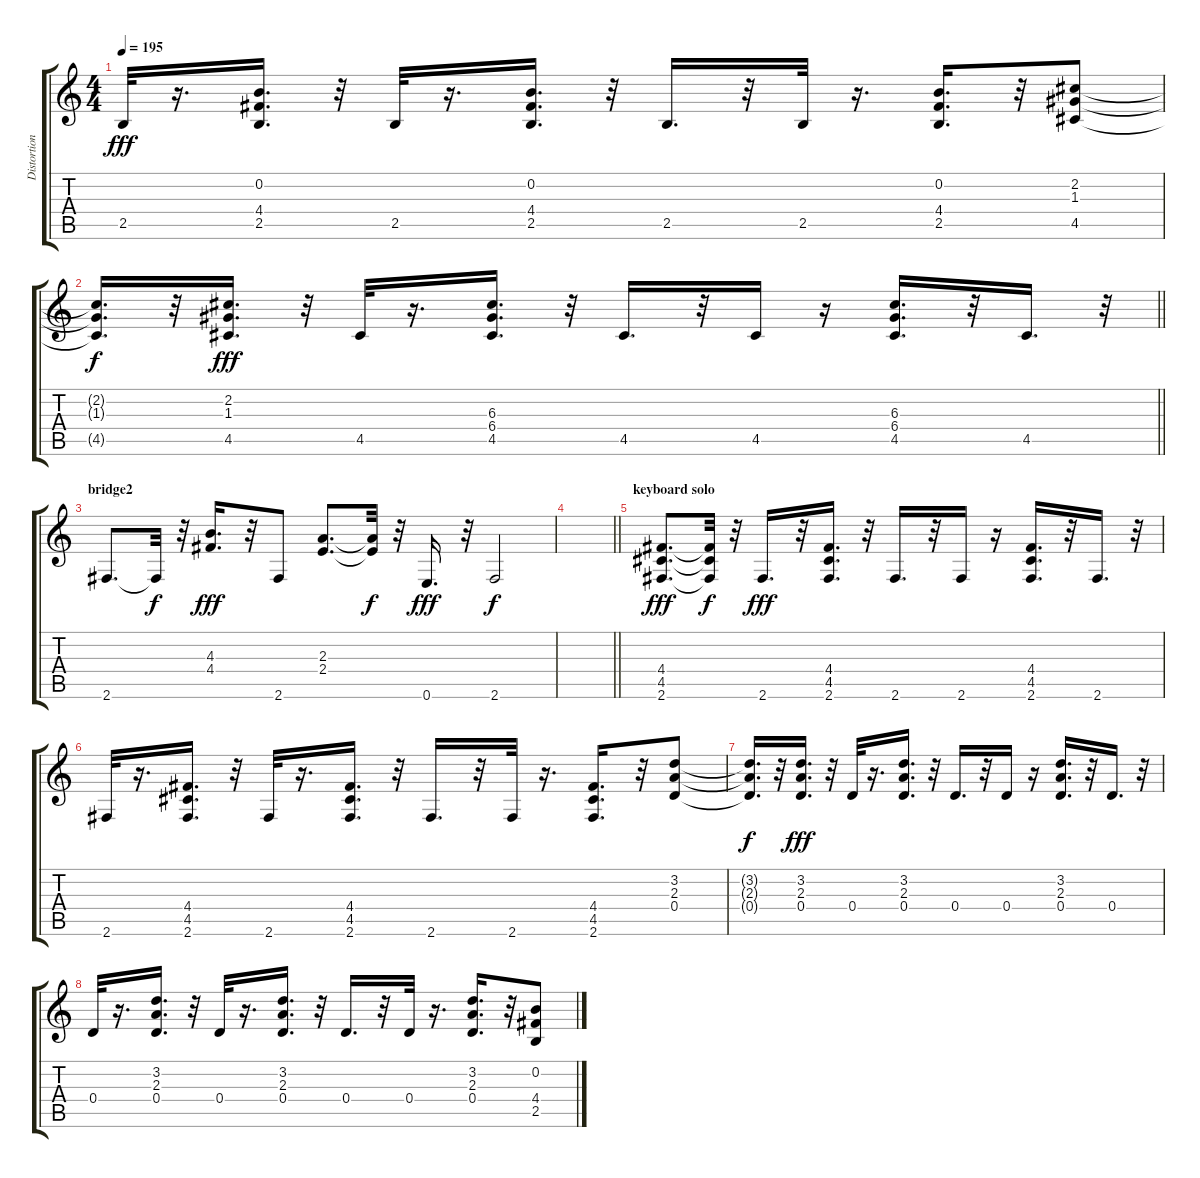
\track ("Distortion" "Distortion") {instrument distortionguitar}
\staff {score tabs}
\tuning (E4 B3 G3 D3 A2 E2) {hide}
\ts (4 4)
\tempo 195
\clef g2
\ks c
2.5.32{dy fff} r.16{d} (0.2 4.4 2.5).16{d} r.32 2.5.32 r.16{d} (0.2 4.4 2.5).16{d} r.32 2.5.16{d} r.32 2.5.32 r.16{d} (0.2 4.4 2.5).16{d} r.32 (2.2 1.3 4.5).8 |
\barLineRight lightlight
(2.2{t} 1.3{t} 4.5{t}).16{d dy f} r.32 (2.2 1.3 4.5).16{d dy fff} r.32 4.5.32 r.16{d} (6.3 6.4 4.5).16{d} r.32 4.5.16{d} r.32 4.5.16 r.16 (6.3 6.4 4.5).16{d} r.32 4.5.16{d} r.32 |
\section ("" "bridge2")
2.6.8{d} 2.6{t}.32{dy f} r.32 (4.3 4.4).16{d dy fff} r.32 2.6.8 (2.3 2.4).8{d} (2.3{t} 2.4{t}).32{dy f} r.32 0.6.16{d dy fff} r.32 2.6.2{dy f} |
\barLineRight lightlight
|
\section ("" "keyboard solo")
(4.4 4.5 2.6).8{d dy fff} (4.4{t} 4.5{t} 2.6{t}).32{dy f} r.32 2.6.16{d dy fff} r.32 (4.4 4.5 2.6).16{d} r.32 2.6.16{d} r.32 2.6.16 r.16 (4.4 4.5 2.6).16{d} r.32 2.6.16{d} r.32 |
2.6.32 r.16{d} (4.4 4.5 2.6).16{d} r.32 2.6.32 r.16{d} (4.4 4.5 2.6).16{d} r.32 2.6.16{d} r.32 2.6.32 r.16{d} (4.4 4.5 2.6).16{d} r.32 (3.2 2.3 0.4).8 |
(3.2{t} 2.3{t} 0.4{t}).16{d dy f} r.32 (3.2 2.3 0.4).16{d dy fff} r.32 0.4.32 r.16{d} (3.2 2.3 0.4).16{d} r.32 0.4.16{d} r.32 0.4.16 r.16 (3.2 2.3 0.4).16{d} r.32 0.4.16{d} r.32 |
0.4.32 r.16{d} (3.2 2.3 0.4).16{d} r.32 0.4.32 r.16{d} (3.2 2.3 0.4).16{d} r.32 0.4.16{d} r.32 0.4.32 r.16{d} (3.2 2.3 0.4).16{d} r.32 (0.2 4.4 2.5).8
